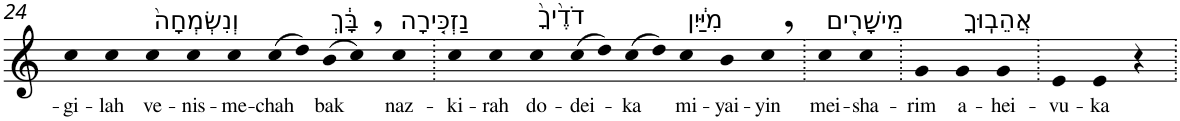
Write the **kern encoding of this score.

**kern	**text
*part1	*part1
*staff1	*staff1
*I"Piano	*
*I'Pno	*
!!LO:PB:g=z
*clefG2	*
*k[]	*
=24	=24
!	!LO:LY:b
4cc	-gi-
!	!LO:LY:b
4cc	-lah
!LO:TX:a:t=וְנִשְׂמְחָה֙	!
!	!LO:LY:b
4cc	ve-
!	!LO:LY:b
4cc	-nis-
!	!LO:LY:b
4cc	-me-
!	!LO:LY:b
(>8cc	-chah
8dd)	.
!LO:TX:a:t=בָּ֔ךְ	!
!	!LO:LY:b
(>8b	bak
8cc,)	.
!LO:TX:a:t=נַזְכִּ֤ירָה	!
!	!LO:LY:b
4cc	naz-
=25.	=25.
!	!LO:LY:b
4cc	-ki-
!	!LO:LY:b
4cc	-rah
!LO:TX:a:t=דֹדֶ֙יךָ֙	!
!	!LO:LY:b
4cc	do-
!	!LO:LY:b
(>8cc	-dei-
8dd)	.
!	!LO:LY:b
(>8cc	-ka
8dd)	.
!LO:TX:a:t=מִיַּ֔יִן	!
!	!LO:LY:b
4cc	mi-
!	!LO:LY:b
4b	-yai-
!	!LO:LY:b
4cc,	-yin
=26.	=26.
!LO:TX:a:t=מֵישָׁרִ֖ים	!
!	!LO:LY:b
4cc	mei-
!	!LO:LY:b
4cc	-sha-
=27.	=27.
!	!LO:LY:b
4g	-rim
!LO:TX:a:t=אֲהֵבֽוּךָ	!
!	!LO:LY:b
4g	a-
!	!LO:LY:b
4g	-hei-
=28.	=28.
!	!LO:LY:b
4e	-vu-
!	!LO:LY:b
4e	-ka
4r	.
=.	=.
*-	*-
